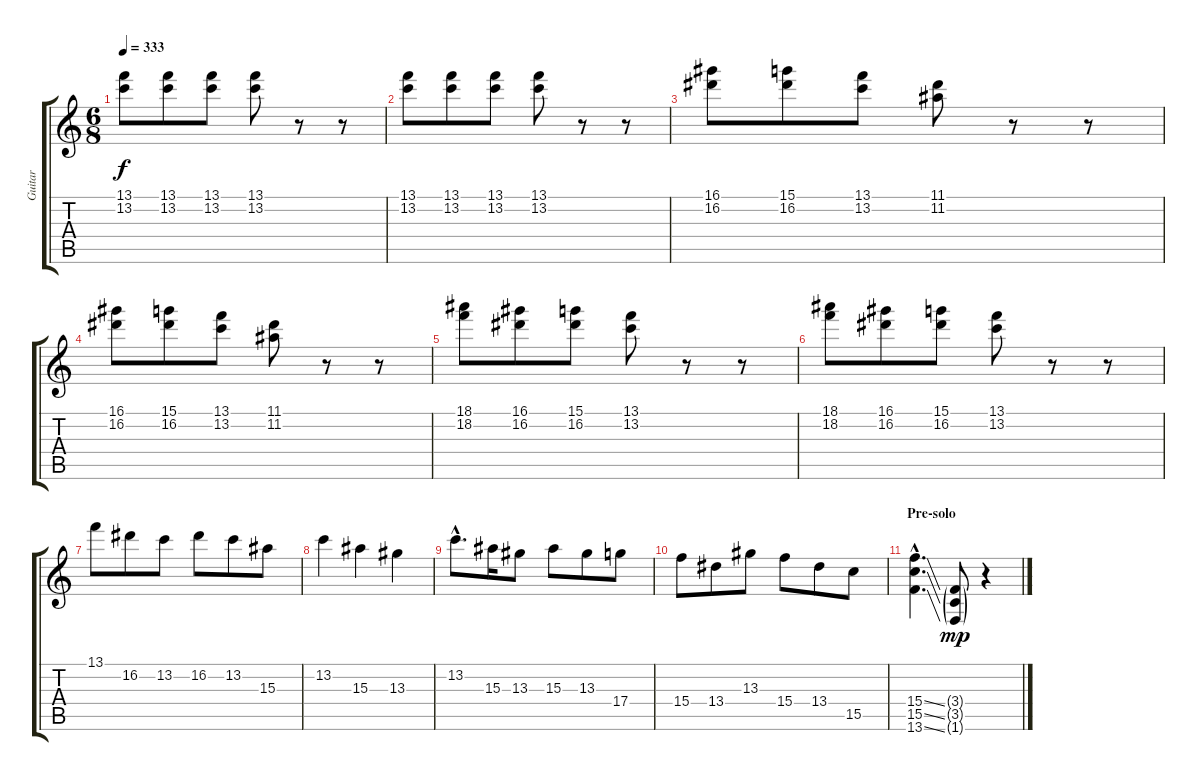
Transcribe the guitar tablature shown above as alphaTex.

\track ("Guitar" "Guitar") {instrument electricguitarjazz}
\staff {score tabs}
\tuning (E4 B3 G3 D3 A2 E2) {hide}
\ts (6 8)
\tempo 333
\clef g2
\ks c
(13.1 13.2).8{dy f} (13.1 13.2).8 (13.1 13.2).8 (13.1 13.2).8 r.8 r.8 |
(13.1 13.2).8 (13.1 13.2).8 (13.1 13.2).8 (13.1 13.2).8 r.8 r.8 |
(16.1 16.2).8 (15.1 16.2).8 (13.1 13.2).8 (11.1 11.2).8 r.8 r.8 |
(16.1 16.2).8 (15.1 16.2).8 (13.1 13.2).8 (11.1 11.2).8 r.8 r.8 |
(18.1 18.2).8 (16.1 16.2).8 (15.1 16.2).8 (13.1 13.2).8 r.8 r.8 |
(18.1 18.2).8 (16.1 16.2).8 (15.1 16.2).8 (13.1 13.2).8 r.8 r.8 |
13.1.8 16.2.8 13.2.8 16.2.8 13.2.8 15.3.8 |
13.2.4 15.3.4 13.3.4 |
13.2{hac}.8{d} 15.3.16 13.3.8 15.3.8 13.3.8 17.4.8 |
15.4.8 13.4.8 13.3.8 15.4.8 13.4.8 15.5.8 |
\section ("" "Pre-solo")
(15.4{ss hac} 15.5{ss hac} 13.6{ss hac}).4{d} (3.4{g} 3.5{g} 1.6{g}).8{dy mp} r.4
